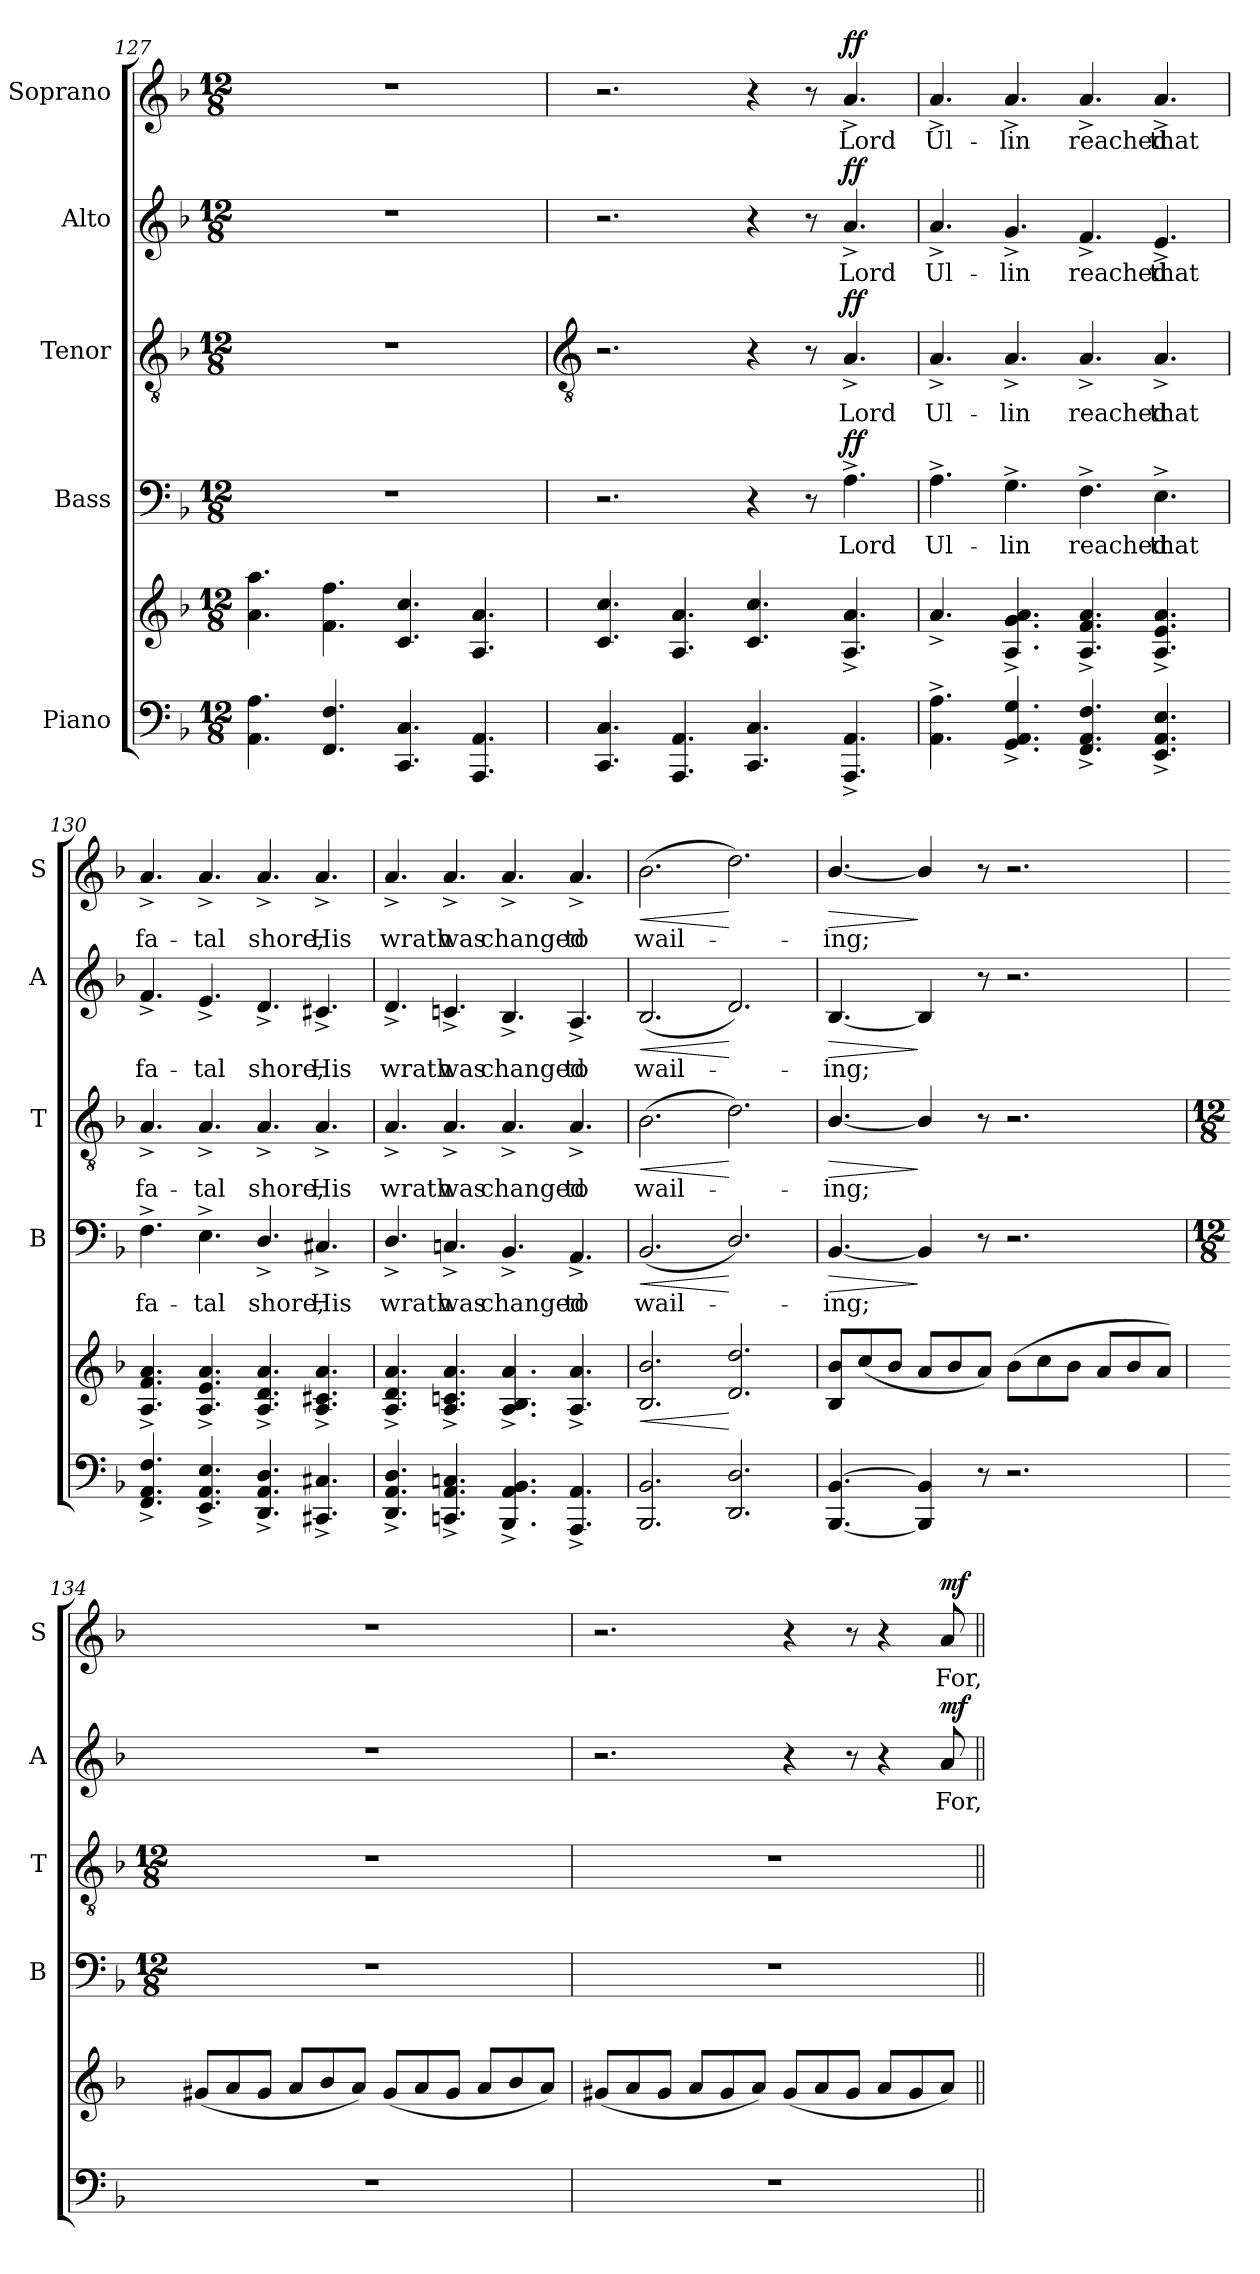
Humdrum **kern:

**kern	**kern	**dynam	**kern	**text	**dynam	**kern	**text	**dynam	**kern	**text	**dynam	**kern	**text	**dynam
*part5	*part5	*part5	*part4	*part4	*part4	*part3	*part3	*part3	*part2	*part2	*part2	*part1	*part1	*part1
*staff6	*staff5	*staff5/6	*staff4	*staff4	*staff4	*staff3	*staff3	*staff3	*staff2	*staff2	*staff2	*staff1	*staff1	*staff1
*I"Piano	*	*	*I"Bass	*	*	*I"Tenor	*	*	*I"Alto	*	*	*I"Soprano	*	*
*	*	*	*I'B	*	*	*I'T	*	*	*I'A	*	*	*I'S	*	*
*clefF4	*clefG2	*	*clefF4	*	*	*clefGv2	*	*	*clefG2	*	*	*clefG2	*	*
*k[b-]	*k[b-]	*	*k[b-]	*	*	*k[b-]	*	*	*k[b-]	*	*	*k[b-]	*	*
*F:	*F:	*	*F:	*	*	*F:	*	*	*F:	*	*	*F:	*	*
*M12/8	*M12/8	*	*M12/8	*	*	*M12/8	*	*	*M12/8	*	*	*M12/8	*	*
=127	=127	=127	=127	=127	=127	=127	=127	=127	=127	=127	=127	=127	=127	=127
!	!	!	!LO:N:vis=1	!	!	!LO:N:vis=1	!	!	!LO:N:vis=1	!	!	!LO:N:vis=1	!	!
4.AA 4.A	4.a 4.aa	.	1.r	.	.	1.r	.	.	1.r	.	.	1.r	.	.
4.FF 4.F	4.f 4.ff	.	.	.	.	.	.	.	.	.	.	.	.	.
4.CC 4.C	4.c 4.cc	.	.	.	.	.	.	.	.	.	.	.	.	.
4.AAA 4.AA	4.A 4.a	.	.	.	.	.	.	.	.	.	.	.	.	.
!!LO:LB:g=z
=128	=128	=128	=128	=128	=128	=128	=128	=128	=128	=128	=128	=128	=128	=128
*	*	*	*	*	*	*clefGv2	*	*	*	*	*	*	*	*
4.CC 4.C	4.c 4.cc	.	2.r	.	.	2.r	.	.	2.r	.	.	2.r	.	.
4.AAA 4.AA	4.A 4.a	.	.	.	.	.	.	.	.	.	.	.	.	.
4.CC 4.C	4.c 4.cc	.	4r	.	.	4r	.	.	4r	.	.	4r	.	.
.	.	.	8r	.	.	8r	.	.	8r	.	.	8r	.	.
!	!	!	!	!LO:LY:b	!LO:DY:b	!	!LO:LY:b	!LO:DY:b	!	!LO:LY:b	!LO:DY:b	!	!LO:LY:b	!LO:DY:b
4.AAA^ 4.AA^	4.A^ 4.a^	.	4.A^	Lord	ff	4.A^	Lord	ff	4.a^	Lord	ff	4.a^	Lord	ff
=129	=129	=129	=129	=129	=129	=129	=129	=129	=129	=129	=129	=129	=129	=129
!	!	!	!	!LO:LY:b	!	!	!LO:LY:b	!	!	!LO:LY:b	!	!	!LO:LY:b	!
4.AA^ 4.A^	4.a^	.	4.A^	Ul-	.	4.A^	Ul-	.	4.a^	Ul-	.	4.a^	Ul-	.
!	!	!	!	!LO:LY:b	!	!	!LO:LY:b	!	!	!LO:LY:b	!	!	!LO:LY:b	!
4.GG^ 4.AA^ 4.G^	4.A^ 4.g^ 4.a^	.	4.G^	-lin	.	4.A^	-lin	.	4.g^	-lin	.	4.a^	-lin	.
!	!	!	!	!LO:LY:b	!	!	!LO:LY:b	!	!	!LO:LY:b	!	!	!LO:LY:b	!
4.FF^ 4.AA^ 4.F^	4.A^ 4.f^ 4.a^	.	4.F^	reached	.	4.A^	reached	.	4.f^	reached	.	4.a^	reached	.
!	!	!	!	!LO:LY:b	!	!	!LO:LY:b	!	!	!LO:LY:b	!	!	!LO:LY:b	!
4.EE^ 4.AA^ 4.E^	4.A^ 4.e^ 4.a^	.	4.E^	that	.	4.A^	that	.	4.e^	that	.	4.a^	that	.
=130	=130	=130	=130	=130	=130	=130	=130	=130	=130	=130	=130	=130	=130	=130
!	!	!	!	!LO:LY:b	!	!	!LO:LY:b	!	!	!LO:LY:b	!	!	!LO:LY:b	!
4.FF^ 4.AA^ 4.F^	4.A^ 4.f^ 4.a^	.	4.F^	fa-	.	4.A^	fa-	.	4.f^	fa-	.	4.a^	fa-	.
!	!	!	!	!LO:LY:b	!	!	!LO:LY:b	!	!	!LO:LY:b	!	!	!LO:LY:b	!
4.EE^ 4.AA^ 4.E^	4.A^ 4.e^ 4.a^	.	4.E^	-tal	.	4.A^	-tal	.	4.e^	-tal	.	4.a^	-tal	.
!	!	!	!	!LO:LY:b	!	!	!LO:LY:b	!	!	!LO:LY:b	!	!	!LO:LY:b	!
4.DD^ 4.AA^ 4.D^	4.A^ 4.d^ 4.a^	.	4.D^/	shore,	.	4.A^	shore,	.	4.d^	shore,	.	4.a^	shore,	.
!	!	!	!	!LO:LY:b	!	!	!LO:LY:b	!	!	!LO:LY:b	!	!	!LO:LY:b	!
4.CC#X^ 4.C#X^	4.A^ 4.c#X^ 4.a^	.	4.C#X^	His	.	4.A^	His	.	4.c#X^	His	.	4.a^	His	.
=131	=131	=131	=131	=131	=131	=131	=131	=131	=131	=131	=131	=131	=131	=131
!	!	!	!	!LO:LY:b	!	!	!LO:LY:b	!	!	!LO:LY:b	!	!	!LO:LY:b	!
4.DD/^ 4.AA/^ 4.D/^	4.A^ 4.d^ 4.a^	.	4.D^/	wrath	.	4.A^	wrath	.	4.d^	wrath	.	4.a^	wrath	.
!	!	!	!	!LO:LY:b	!	!	!LO:LY:b	!	!	!LO:LY:b	!	!	!LO:LY:b	!
4.CCn^ 4.AA^ 4.Cn^	4.A^ 4.cn^ 4.a^	.	4.Cn^	was	.	4.A^	was	.	4.cn^	was	.	4.a^	was	.
!	!	!	!	!LO:LY:b	!	!	!LO:LY:b	!	!	!LO:LY:b	!	!	!LO:LY:b	!
4.BBB-^ 4.AA^ 4.BB-^	4.A^ 4.B-^ 4.a^	.	4.BB-^	changed	.	4.A^	changed	.	4.B-^	changed	.	4.a^	changed	.
!	!	!	!	!LO:LY:b	!	!	!LO:LY:b	!	!	!LO:LY:b	!	!	!LO:LY:b	!
4.AAA^ 4.AA^	4.A^ 4.a^	.	4.AA^	to	.	4.A^	to	.	4.A^	to	.	4.a^	to	.
=132	=132	=132	=132	=132	=132	=132	=132	=132	=132	=132	=132	=132	=132	=132
!	!	!LO:HP:b	!	!LO:LY:b	!LO:HP:b	!	!LO:LY:b	!LO:HP:b	!	!LO:LY:b	!LO:HP:b	!	!LO:LY:b	!LO:HP:b
2.BBB- 2.BB-	2.B- 2.b-	<	(<2.BB-	wail-	<	(>2.B-	wail-	<	(<2.B-	wail-	<	(>2.b-	wail-	<
2.DD/ 2.D/	2.d 2.dd	[	2.D/)	.	[	2.d)	.	[	2.d)	.	[	2.dd)	.	[
=133	=133	=133	=133	=133	=133	=133	=133	=133	=133	=133	=133	=133	=133	=133
!	!	!	!	!LO:LY:b	!LO:HP:b	!	!LO:LY:b	!LO:HP:b	!	!LO:LY:b	!LO:HP:b	!	!LO:LY:b	!LO:HP:b
[4.BBB-/ [4.BB-/	8B- 8b-L	.	[4.BB-/	ing;	>	[4.B-/	ing;	>	[4.B-/	ing;	>	[4.b-/	ing;	>
.	(<8cc	.	.	.	.	.	.	.	.	.	.	.	.	.
.	8b-J	.	.	.	.	.	.	.	.	.	.	.	.	.
4BBB-/] 4BB-/]	8aL	.	4BB-/]	.	]	4B-/]	.	]	4B-/]	.	]	4b-/]	.	]
.	8b-	.	.	.	.	.	.	.	.	.	.	.	.	.
8r	8aJ)	.	8r	.	.	8r	.	.	8r	.	.	8r	.	.
2.r	(<8b-L	.	2.r	.	.	2.r	.	.	2.r	.	.	2.r	.	.
.	8cc	.	.	.	.	.	.	.	.	.	.	.	.	.
.	8b-J	.	.	.	.	.	.	.	.	.	.	.	.	.
.	8aL	.	.	.	.	.	.	.	.	.	.	.	.	.
.	8b-	.	.	.	.	.	.	.	.	.	.	.	.	.
.	8aJ)	.	.	.	.	.	.	.	.	.	.	.	.	.
!!LO:LB:g=z
=134	=134	=134	=134	=134	=134	=134	=134	=134	=134	=134	=134	=134	=134	=134
*	*	*	*M12/8	*	*	*M12/8	*	*	*	*	*	*	*	*
!LO:N:vis=1	!	!	!	!	!	!	!	!	!LO:N:vis=1	!	!	!LO:N:vis=1	!	!
1.r	(<8g#XL	.	1.r	.	.	1.r	.	.	1.r	.	.	1.r	.	.
.	8a	.	.	.	.	.	.	.	.	.	.	.	.	.
.	8g#J	.	.	.	.	.	.	.	.	.	.	.	.	.
.	8aL	.	.	.	.	.	.	.	.	.	.	.	.	.
.	8b-	.	.	.	.	.	.	.	.	.	.	.	.	.
.	8aJ)	.	.	.	.	.	.	.	.	.	.	.	.	.
.	(<8g#L	.	.	.	.	.	.	.	.	.	.	.	.	.
.	8a	.	.	.	.	.	.	.	.	.	.	.	.	.
.	8g#J	.	.	.	.	.	.	.	.	.	.	.	.	.
.	8aL	.	.	.	.	.	.	.	.	.	.	.	.	.
.	8b-	.	.	.	.	.	.	.	.	.	.	.	.	.
.	8aJ)	.	.	.	.	.	.	.	.	.	.	.	.	.
=135	=135	=135	=135	=135	=135	=135	=135	=135	=135	=135	=135	=135	=135	=135
!LO:N:vis=1	!	!	!	!	!	!	!	!	!	!	!	!	!	!
1.r	(<8g#XL	.	1.r	.	.	1.r	.	.	2.r	.	.	2.r	.	.
.	8a	.	.	.	.	.	.	.	.	.	.	.	.	.
.	8g#J	.	.	.	.	.	.	.	.	.	.	.	.	.
.	8aL	.	.	.	.	.	.	.	.	.	.	.	.	.
.	8g#	.	.	.	.	.	.	.	.	.	.	.	.	.
.	8aJ)	.	.	.	.	.	.	.	.	.	.	.	.	.
.	(<8g#L	.	.	.	.	.	.	.	4r	.	.	4r	.	.
.	8a	.	.	.	.	.	.	.	.	.	.	.	.	.
.	8g#J	.	.	.	.	.	.	.	8r	.	.	8r	.	.
.	8aL	.	.	.	.	.	.	.	4r	.	.	4r	.	.
.	8g#	.	.	.	.	.	.	.	.	.	.	.	.	.
!	!	!	!	!	!	!	!	!	!	!LO:LY:b	!LO:DY:b	!	!LO:LY:b	!LO:DY:b
.	8aJ)	.	.	.	.	.	.	.	8a	For,	mf	8a	For,	mf
=||	=||	=||	=||	=||	=||	=||	=||	=||	=||	=||	=||	=||	=||	=||
*-	*-	*-	*-	*-	*-	*-	*-	*-	*-	*-	*-	*-	*-	*-
